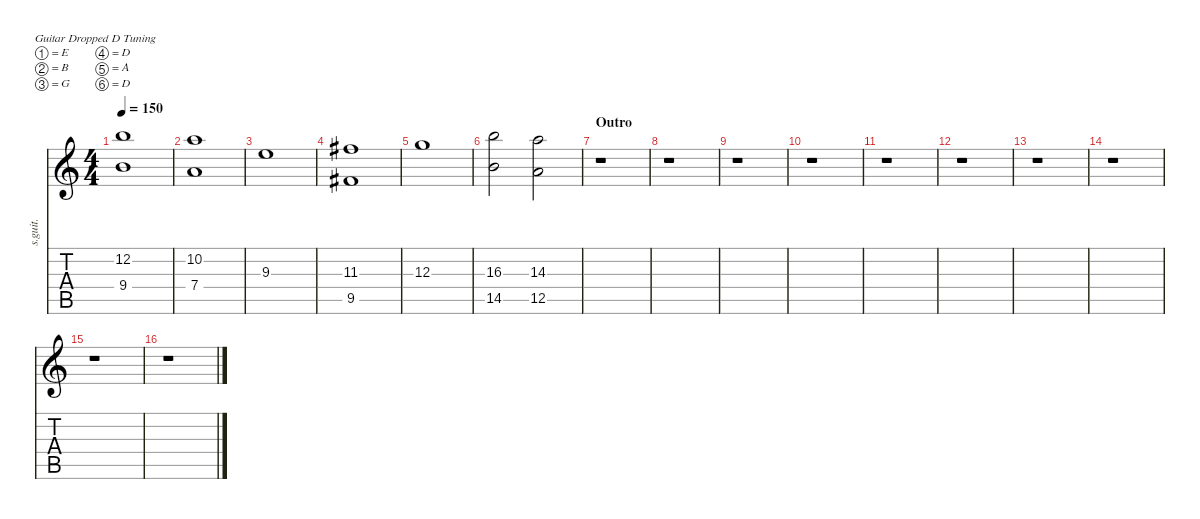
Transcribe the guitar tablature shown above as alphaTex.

\defaultSystemsLayout 4
\hideDynamics
\bracketExtendMode nobrackets
\track ("Strings 1" "s.guit.") {instrument stringensemble1}
\staff {score tabs}
\tuning (E4 B3 G3 D3 A2 D2)
\displaytranspose 12
\ts (4 4)
\tempo 150
\clef g2
\ks c
(12.2 9.4).1{lyrics (0 "") lyrics (1 "") lyrics (2 "") lyrics (3 "") lyrics (4 "") dy f} |
(10.2 7.4).1{lyrics (0 "") lyrics (1 "") lyrics (2 "") lyrics (3 "") lyrics (4 "")} |
9.3.1{lyrics (0 "") lyrics (1 "") lyrics (2 "") lyrics (3 "") lyrics (4 "")} |
(11.3{acc #} 9.5{acc #}).1{lyrics (0 "") lyrics (1 "") lyrics (2 "") lyrics (3 "") lyrics (4 "")} |
12.3.1{lyrics (0 "") lyrics (1 "") lyrics (2 "") lyrics (3 "") lyrics (4 "")} |
(16.3 14.5).2{lyrics (0 "") lyrics (1 "") lyrics (2 "") lyrics (3 "") lyrics (4 "")} (14.3 12.5).2{lyrics (0 "") lyrics (1 "") lyrics (2 "") lyrics (3 "") lyrics (4 "")} |
\section ("" "Outro")
r.1 |
r.1 |
r.1 |
r.1 |
r.1 |
r.1 |
r.1 |
r.1 |
r.1 |
r.1
